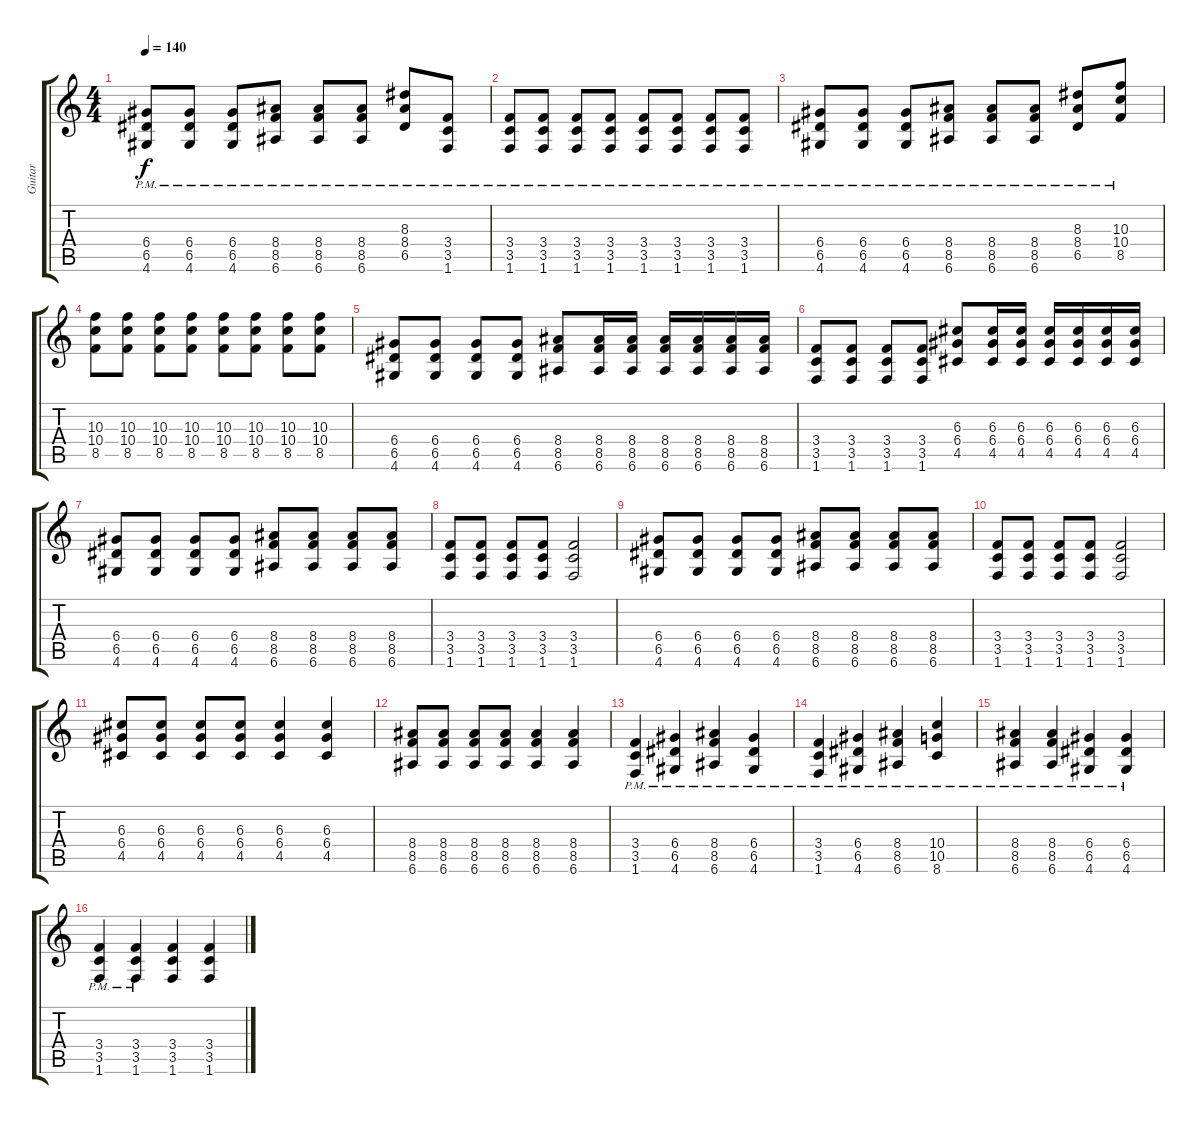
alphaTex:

\track ("Guitar" "Guitar") {instrument distortionguitar}
\staff {score tabs}
\tuning (E4 B3 G3 D3 A2 E2) {hide}
\ts (4 4)
\tempo 140
\clef g2
\ks c
(6.4{pm} 6.5{pm} 4.6{pm}).8{dy f} (6.4{pm} 6.5{pm} 4.6{pm}).8 (6.4{pm} 6.5{pm} 4.6{pm}).8 (8.4{pm} 8.5{pm} 6.6{pm}).8 (8.4{pm} 8.5{pm} 6.6{pm}).8 (8.4{pm} 8.5{pm} 6.6{pm}).8 (8.3{pm} 8.4{pm} 6.5{pm}).8 (3.4{pm} 3.5{pm} 1.6{pm}).8 |
(3.4{pm} 3.5{pm} 1.6{pm}).8 (3.4{pm} 3.5{pm} 1.6{pm}).8 (3.4{pm} 3.5{pm} 1.6{pm}).8 (3.4{pm} 3.5{pm} 1.6{pm}).8 (3.4{pm} 3.5{pm} 1.6{pm}).8 (3.4{pm} 3.5{pm} 1.6{pm}).8 (3.4{pm} 3.5{pm} 1.6{pm}).8 (3.4{pm} 3.5{pm} 1.6{pm}).8 |
(6.4{pm} 6.5{pm} 4.6{pm}).8 (6.4{pm} 6.5{pm} 4.6{pm}).8 (6.4{pm} 6.5{pm} 4.6{pm}).8 (8.4{pm} 8.5{pm} 6.6{pm}).8 (8.4{pm} 8.5{pm} 6.6{pm}).8 (8.4{pm} 8.5{pm} 6.6{pm}).8 (8.3{pm} 8.4{pm} 6.5{pm}).8 (10.3{pm} 10.4{pm} 8.5{pm}).8 |
(10.3 10.4 8.5).8 (10.3 10.4 8.5).8 (10.3 10.4 8.5).8 (10.3 10.4 8.5).8 (10.3 10.4 8.5).8 (10.3 10.4 8.5).8 (10.3 10.4 8.5).8 (10.3 10.4 8.5).8 |
(6.4 6.5 4.6).8 (6.4 6.5 4.6).8 (6.4 6.5 4.6).8 (6.4 6.5 4.6).8 (8.4 8.5 6.6).8 (8.4 8.5 6.6).16 (8.4 8.5 6.6).16 (8.4 8.5 6.6).16 (8.4 8.5 6.6).16 (8.4 8.5 6.6).16 (8.4 8.5 6.6).16 |
(3.4 3.5 1.6).8 (3.4 3.5 1.6).8 (3.4 3.5 1.6).8 (3.4 3.5 1.6).8 (6.3 6.4 4.5).8 (6.3 6.4 4.5).16 (6.3 6.4 4.5).16 (6.3 6.4 4.5).16 (6.3 6.4 4.5).16 (6.3 6.4 4.5).16 (6.3 6.4 4.5).16 |
(6.4 6.5 4.6).8 (6.4 6.5 4.6).8 (6.4 6.5 4.6).8 (6.4 6.5 4.6).8 (8.4 8.5 6.6).8 (8.4 8.5 6.6).8 (8.4 8.5 6.6).8 (8.4 8.5 6.6).8 |
(3.4 3.5 1.6).8 (3.4 3.5 1.6).8 (3.4 3.5 1.6).8 (3.4 3.5 1.6).8 (3.4 3.5 1.6).2 |
(6.4 6.5 4.6).8 (6.4 6.5 4.6).8 (6.4 6.5 4.6).8 (6.4 6.5 4.6).8 (8.4 8.5 6.6).8 (8.4 8.5 6.6).8 (8.4 8.5 6.6).8 (8.4 8.5 6.6).8 |
(3.4 3.5 1.6).8 (3.4 3.5 1.6).8 (3.4 3.5 1.6).8 (3.4 3.5 1.6).8 (3.4 3.5 1.6).2 |
(6.3 6.4 4.5).8 (6.3 6.4 4.5).8 (6.3 6.4 4.5).8 (6.3 6.4 4.5).8 (6.3 6.4 4.5).4 (6.3 6.4 4.5).4 |
(8.4 8.5 6.6).8 (8.4 8.5 6.6).8 (8.4 8.5 6.6).8 (8.4 8.5 6.6).8 (8.4 8.5 6.6).4 (8.4 8.5 6.6).4 |
(3.4{pm} 3.5{pm} 1.6{pm}).4 (6.4{pm} 6.5{pm} 4.6{pm}).4 (8.4{pm} 8.5{pm} 6.6{pm}).4 (6.4{pm} 6.5{pm} 4.6{pm}).4 |
(3.4{pm} 3.5{pm} 1.6{pm}).4 (6.4{pm} 6.5{pm} 4.6{pm}).4 (8.4{pm} 8.5{pm} 6.6{pm}).4 (10.4{pm} 10.5{pm} 8.6{pm}).4 |
(8.4{pm} 8.5{pm} 6.6{pm}).4 (8.4{pm} 8.5{pm} 6.6{pm}).4 (6.4{pm} 6.5{pm} 4.6{pm}).4 (6.4{pm} 6.5{pm} 4.6{pm}).4 |
(3.4{pm} 3.5{pm} 1.6{pm}).4 (3.4{pm} 3.5{pm} 1.6{pm}).4 (3.4 3.5 1.6).4 (3.4 3.5 1.6).4
